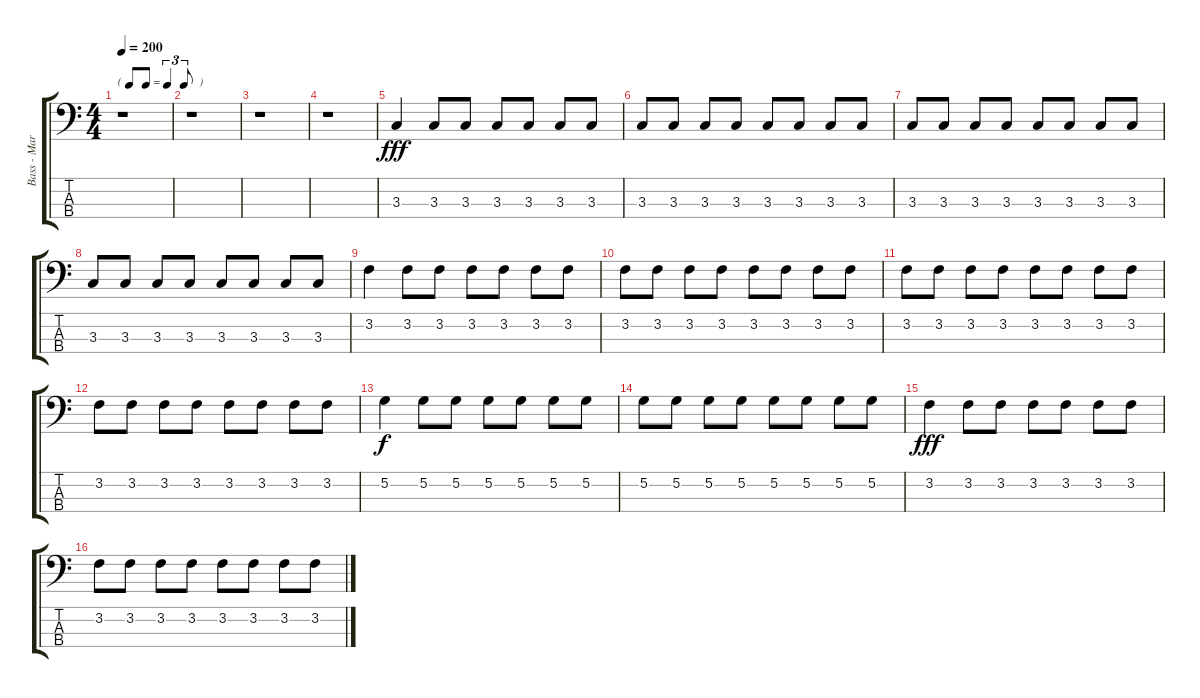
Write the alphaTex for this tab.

\track ("Bass - Mark" "Bass - Mar") {instrument electricbasspick}
\staff {score tabs}
\tuning (G2 D2 A1 E1) {hide}
\ts (4 4)
\tf triplet8th
\tempo 200
\clef f4
\ks c
r.1{dy fff instrument electricbasspick} |
r.1 |
r.1 |
r.1 |
3.3.4 3.3.8 3.3.8 3.3.8 3.3.8 3.3.8 3.3.8 |
3.3.8 3.3.8 3.3.8 3.3.8 3.3.8 3.3.8 3.3.8 3.3.8 |
3.3.8 3.3.8 3.3.8 3.3.8 3.3.8 3.3.8 3.3.8 3.3.8 |
3.3.8 3.3.8 3.3.8 3.3.8 3.3.8 3.3.8 3.3.8 3.3.8 |
3.2.4 3.2.8 3.2.8 3.2.8 3.2.8 3.2.8 3.2.8 |
3.2.8 3.2.8 3.2.8 3.2.8 3.2.8 3.2.8 3.2.8 3.2.8 |
3.2.8 3.2.8 3.2.8 3.2.8 3.2.8 3.2.8 3.2.8 3.2.8 |
3.2.8 3.2.8 3.2.8 3.2.8 3.2.8 3.2.8 3.2.8 3.2.8 |
5.2.4{dy f} 5.2.8 5.2.8 5.2.8 5.2.8 5.2.8 5.2.8 |
5.2.8 5.2.8 5.2.8 5.2.8 5.2.8 5.2.8 5.2.8 5.2.8 |
3.2.4{dy fff} 3.2.8 3.2.8 3.2.8 3.2.8 3.2.8 3.2.8 |
3.2.8 3.2.8 3.2.8 3.2.8 3.2.8 3.2.8 3.2.8 3.2.8
